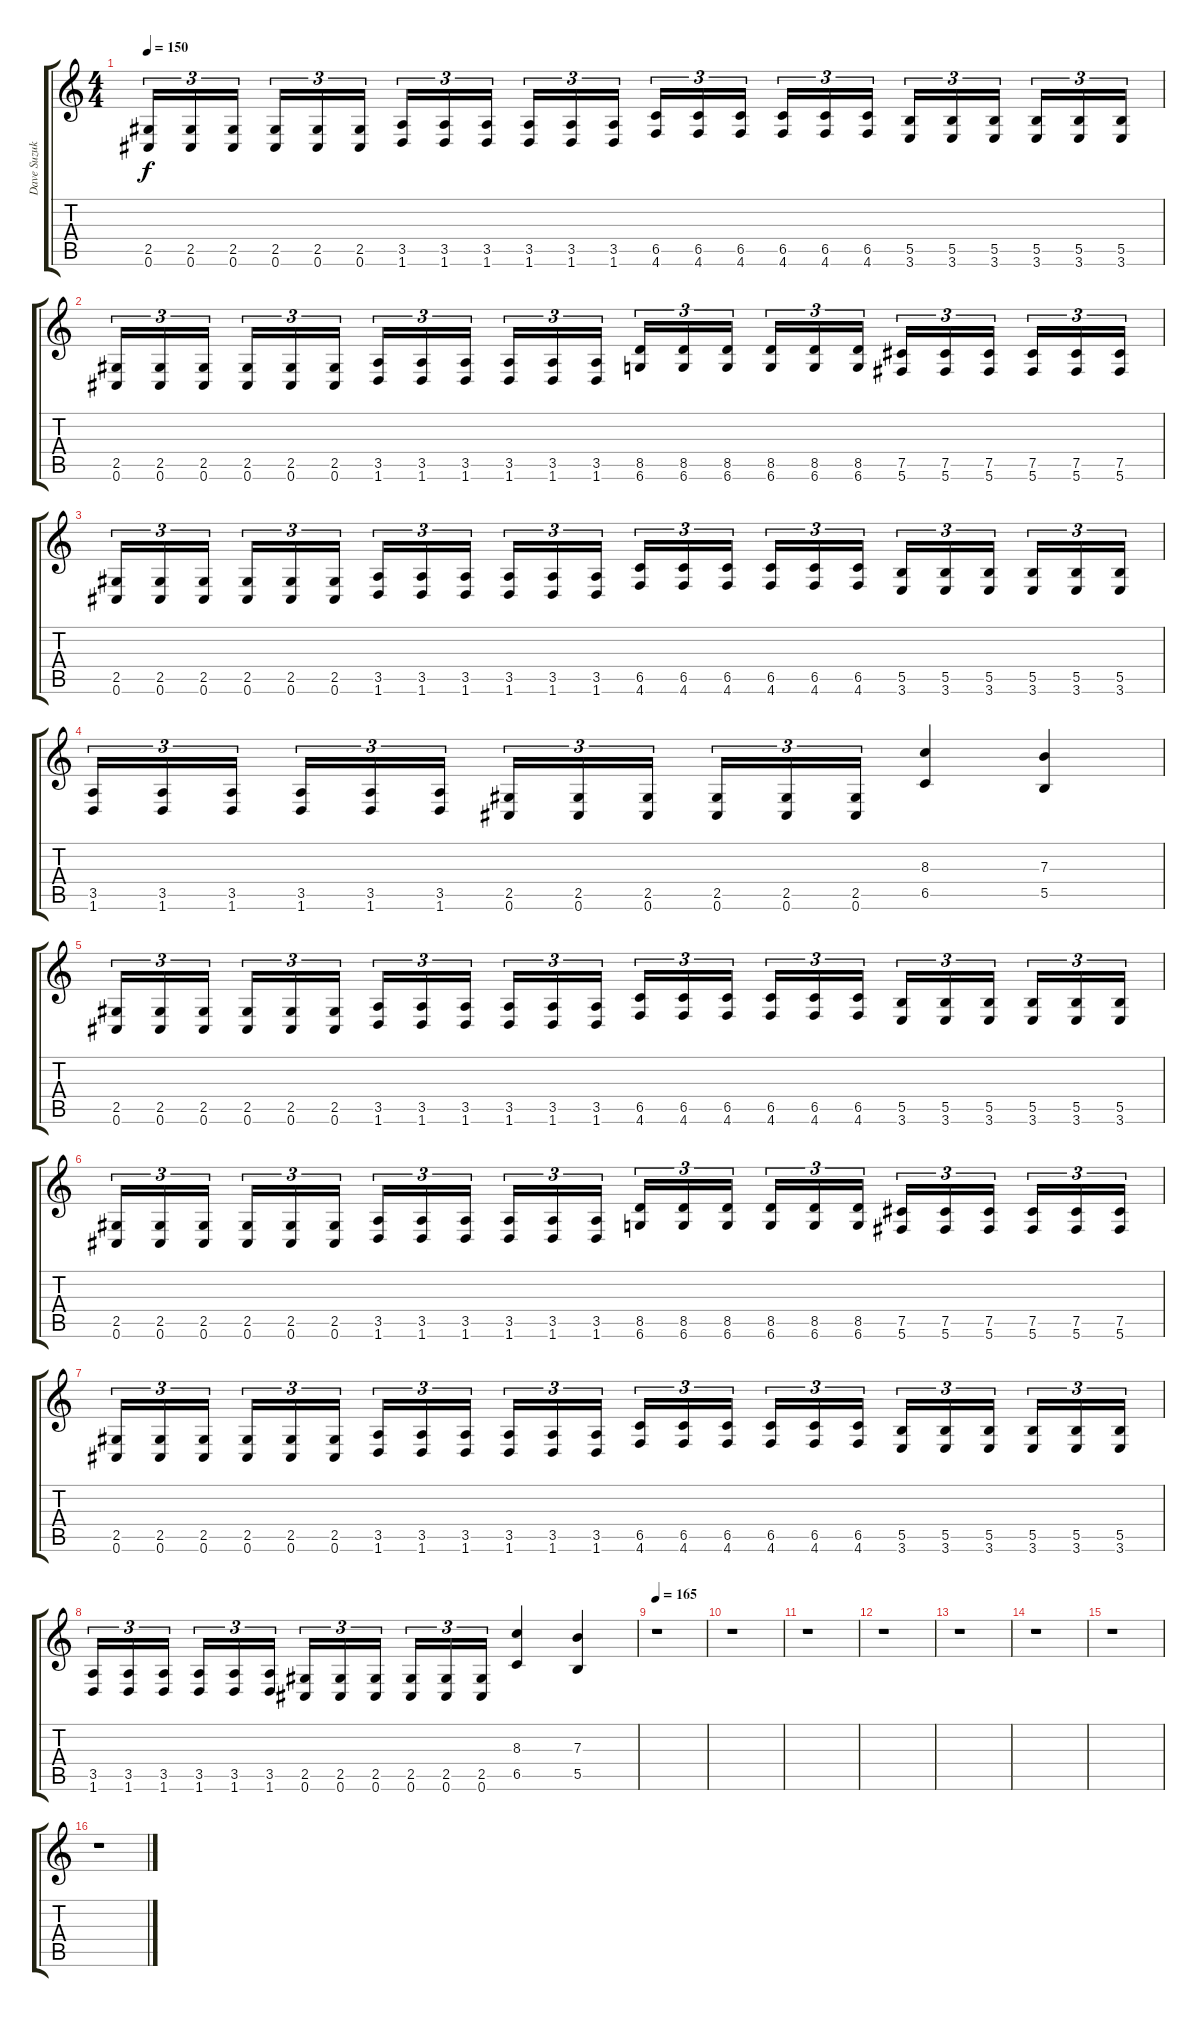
\track ("Dave Suzuki - Lead" "Dave Suzuk") {instrument distortionguitar}
\staff {score tabs}
\tuning (Db4 Ab3 E3 B2 Gb2 Db2) {hide}
\ts (4 4)
\tempo 150
\clef g2
\ks c
(2.5 0.6).16{tu (3 2) dy f} (2.5 0.6).16{tu (3 2)} (2.5 0.6).16{tu (3 2) beam splitsecondary} (2.5 0.6).16{tu (3 2)} (2.5 0.6).16{tu (3 2)} (2.5 0.6).16{tu (3 2)} (3.5 1.6).16{tu (3 2)} (3.5 1.6).16{tu (3 2)} (3.5 1.6).16{tu (3 2) beam splitsecondary} (3.5 1.6).16{tu (3 2)} (3.5 1.6).16{tu (3 2)} (3.5 1.6).16{tu (3 2)} (6.5 4.6).16{tu (3 2)} (6.5 4.6).16{tu (3 2)} (6.5 4.6).16{tu (3 2) beam splitsecondary} (6.5 4.6).16{tu (3 2)} (6.5 4.6).16{tu (3 2)} (6.5 4.6).16{tu (3 2)} (5.5 3.6).16{tu (3 2)} (5.5 3.6).16{tu (3 2)} (5.5 3.6).16{tu (3 2) beam splitsecondary} (5.5 3.6).16{tu (3 2)} (5.5 3.6).16{tu (3 2)} (5.5 3.6).16{tu (3 2)} |
(2.5 0.6).16{tu (3 2)} (2.5 0.6).16{tu (3 2)} (2.5 0.6).16{tu (3 2) beam splitsecondary} (2.5 0.6).16{tu (3 2)} (2.5 0.6).16{tu (3 2)} (2.5 0.6).16{tu (3 2)} (3.5 1.6).16{tu (3 2)} (3.5 1.6).16{tu (3 2)} (3.5 1.6).16{tu (3 2) beam splitsecondary} (3.5 1.6).16{tu (3 2)} (3.5 1.6).16{tu (3 2)} (3.5 1.6).16{tu (3 2)} (8.5 6.6).16{tu (3 2)} (8.5 6.6).16{tu (3 2)} (8.5 6.6).16{tu (3 2) beam splitsecondary} (8.5 6.6).16{tu (3 2)} (8.5 6.6).16{tu (3 2)} (8.5 6.6).16{tu (3 2)} (7.5 5.6).16{tu (3 2)} (7.5 5.6).16{tu (3 2)} (7.5 5.6).16{tu (3 2) beam splitsecondary} (7.5 5.6).16{tu (3 2)} (7.5 5.6).16{tu (3 2)} (7.5 5.6).16{tu (3 2)} |
(2.5 0.6).16{tu (3 2)} (2.5 0.6).16{tu (3 2)} (2.5 0.6).16{tu (3 2) beam splitsecondary} (2.5 0.6).16{tu (3 2)} (2.5 0.6).16{tu (3 2)} (2.5 0.6).16{tu (3 2)} (3.5 1.6).16{tu (3 2)} (3.5 1.6).16{tu (3 2)} (3.5 1.6).16{tu (3 2) beam splitsecondary} (3.5 1.6).16{tu (3 2)} (3.5 1.6).16{tu (3 2)} (3.5 1.6).16{tu (3 2)} (6.5 4.6).16{tu (3 2)} (6.5 4.6).16{tu (3 2)} (6.5 4.6).16{tu (3 2) beam splitsecondary} (6.5 4.6).16{tu (3 2)} (6.5 4.6).16{tu (3 2)} (6.5 4.6).16{tu (3 2)} (5.5 3.6).16{tu (3 2)} (5.5 3.6).16{tu (3 2)} (5.5 3.6).16{tu (3 2) beam splitsecondary} (5.5 3.6).16{tu (3 2)} (5.5 3.6).16{tu (3 2)} (5.5 3.6).16{tu (3 2)} |
(3.5 1.6).16{tu (3 2)} (3.5 1.6).16{tu (3 2)} (3.5 1.6).16{tu (3 2) beam splitsecondary} (3.5 1.6).16{tu (3 2)} (3.5 1.6).16{tu (3 2)} (3.5 1.6).16{tu (3 2)} (2.5 0.6).16{tu (3 2)} (2.5 0.6).16{tu (3 2)} (2.5 0.6).16{tu (3 2) beam splitsecondary} (2.5 0.6).16{tu (3 2)} (2.5 0.6).16{tu (3 2)} (2.5 0.6).16{tu (3 2)} (8.3 6.5).4 (7.3 5.5).4 |
(2.5 0.6).16{tu (3 2)} (2.5 0.6).16{tu (3 2)} (2.5 0.6).16{tu (3 2) beam splitsecondary} (2.5 0.6).16{tu (3 2)} (2.5 0.6).16{tu (3 2)} (2.5 0.6).16{tu (3 2)} (3.5 1.6).16{tu (3 2)} (3.5 1.6).16{tu (3 2)} (3.5 1.6).16{tu (3 2) beam splitsecondary} (3.5 1.6).16{tu (3 2)} (3.5 1.6).16{tu (3 2)} (3.5 1.6).16{tu (3 2)} (6.5 4.6).16{tu (3 2)} (6.5 4.6).16{tu (3 2)} (6.5 4.6).16{tu (3 2) beam splitsecondary} (6.5 4.6).16{tu (3 2)} (6.5 4.6).16{tu (3 2)} (6.5 4.6).16{tu (3 2)} (5.5 3.6).16{tu (3 2)} (5.5 3.6).16{tu (3 2)} (5.5 3.6).16{tu (3 2) beam splitsecondary} (5.5 3.6).16{tu (3 2)} (5.5 3.6).16{tu (3 2)} (5.5 3.6).16{tu (3 2)} |
(2.5 0.6).16{tu (3 2)} (2.5 0.6).16{tu (3 2)} (2.5 0.6).16{tu (3 2) beam splitsecondary} (2.5 0.6).16{tu (3 2)} (2.5 0.6).16{tu (3 2)} (2.5 0.6).16{tu (3 2)} (3.5 1.6).16{tu (3 2)} (3.5 1.6).16{tu (3 2)} (3.5 1.6).16{tu (3 2) beam splitsecondary} (3.5 1.6).16{tu (3 2)} (3.5 1.6).16{tu (3 2)} (3.5 1.6).16{tu (3 2)} (8.5 6.6).16{tu (3 2)} (8.5 6.6).16{tu (3 2)} (8.5 6.6).16{tu (3 2) beam splitsecondary} (8.5 6.6).16{tu (3 2)} (8.5 6.6).16{tu (3 2)} (8.5 6.6).16{tu (3 2)} (7.5 5.6).16{tu (3 2)} (7.5 5.6).16{tu (3 2)} (7.5 5.6).16{tu (3 2) beam splitsecondary} (7.5 5.6).16{tu (3 2)} (7.5 5.6).16{tu (3 2)} (7.5 5.6).16{tu (3 2)} |
(2.5 0.6).16{tu (3 2)} (2.5 0.6).16{tu (3 2)} (2.5 0.6).16{tu (3 2) beam splitsecondary} (2.5 0.6).16{tu (3 2)} (2.5 0.6).16{tu (3 2)} (2.5 0.6).16{tu (3 2)} (3.5 1.6).16{tu (3 2)} (3.5 1.6).16{tu (3 2)} (3.5 1.6).16{tu (3 2) beam splitsecondary} (3.5 1.6).16{tu (3 2)} (3.5 1.6).16{tu (3 2)} (3.5 1.6).16{tu (3 2)} (6.5 4.6).16{tu (3 2)} (6.5 4.6).16{tu (3 2)} (6.5 4.6).16{tu (3 2) beam splitsecondary} (6.5 4.6).16{tu (3 2)} (6.5 4.6).16{tu (3 2)} (6.5 4.6).16{tu (3 2)} (5.5 3.6).16{tu (3 2)} (5.5 3.6).16{tu (3 2)} (5.5 3.6).16{tu (3 2) beam splitsecondary} (5.5 3.6).16{tu (3 2)} (5.5 3.6).16{tu (3 2)} (5.5 3.6).16{tu (3 2)} |
(3.5 1.6).16{tu (3 2)} (3.5 1.6).16{tu (3 2)} (3.5 1.6).16{tu (3 2) beam splitsecondary} (3.5 1.6).16{tu (3 2)} (3.5 1.6).16{tu (3 2)} (3.5 1.6).16{tu (3 2)} (2.5 0.6).16{tu (3 2)} (2.5 0.6).16{tu (3 2)} (2.5 0.6).16{tu (3 2) beam splitsecondary} (2.5 0.6).16{tu (3 2)} (2.5 0.6).16{tu (3 2)} (2.5 0.6).16{tu (3 2)} (8.3 6.5).4 (7.3 5.5).4 |
\tempo 165
r.1 |
r.1 |
r.1 |
r.1 |
r.1 |
r.1 |
r.1 |
r.1
